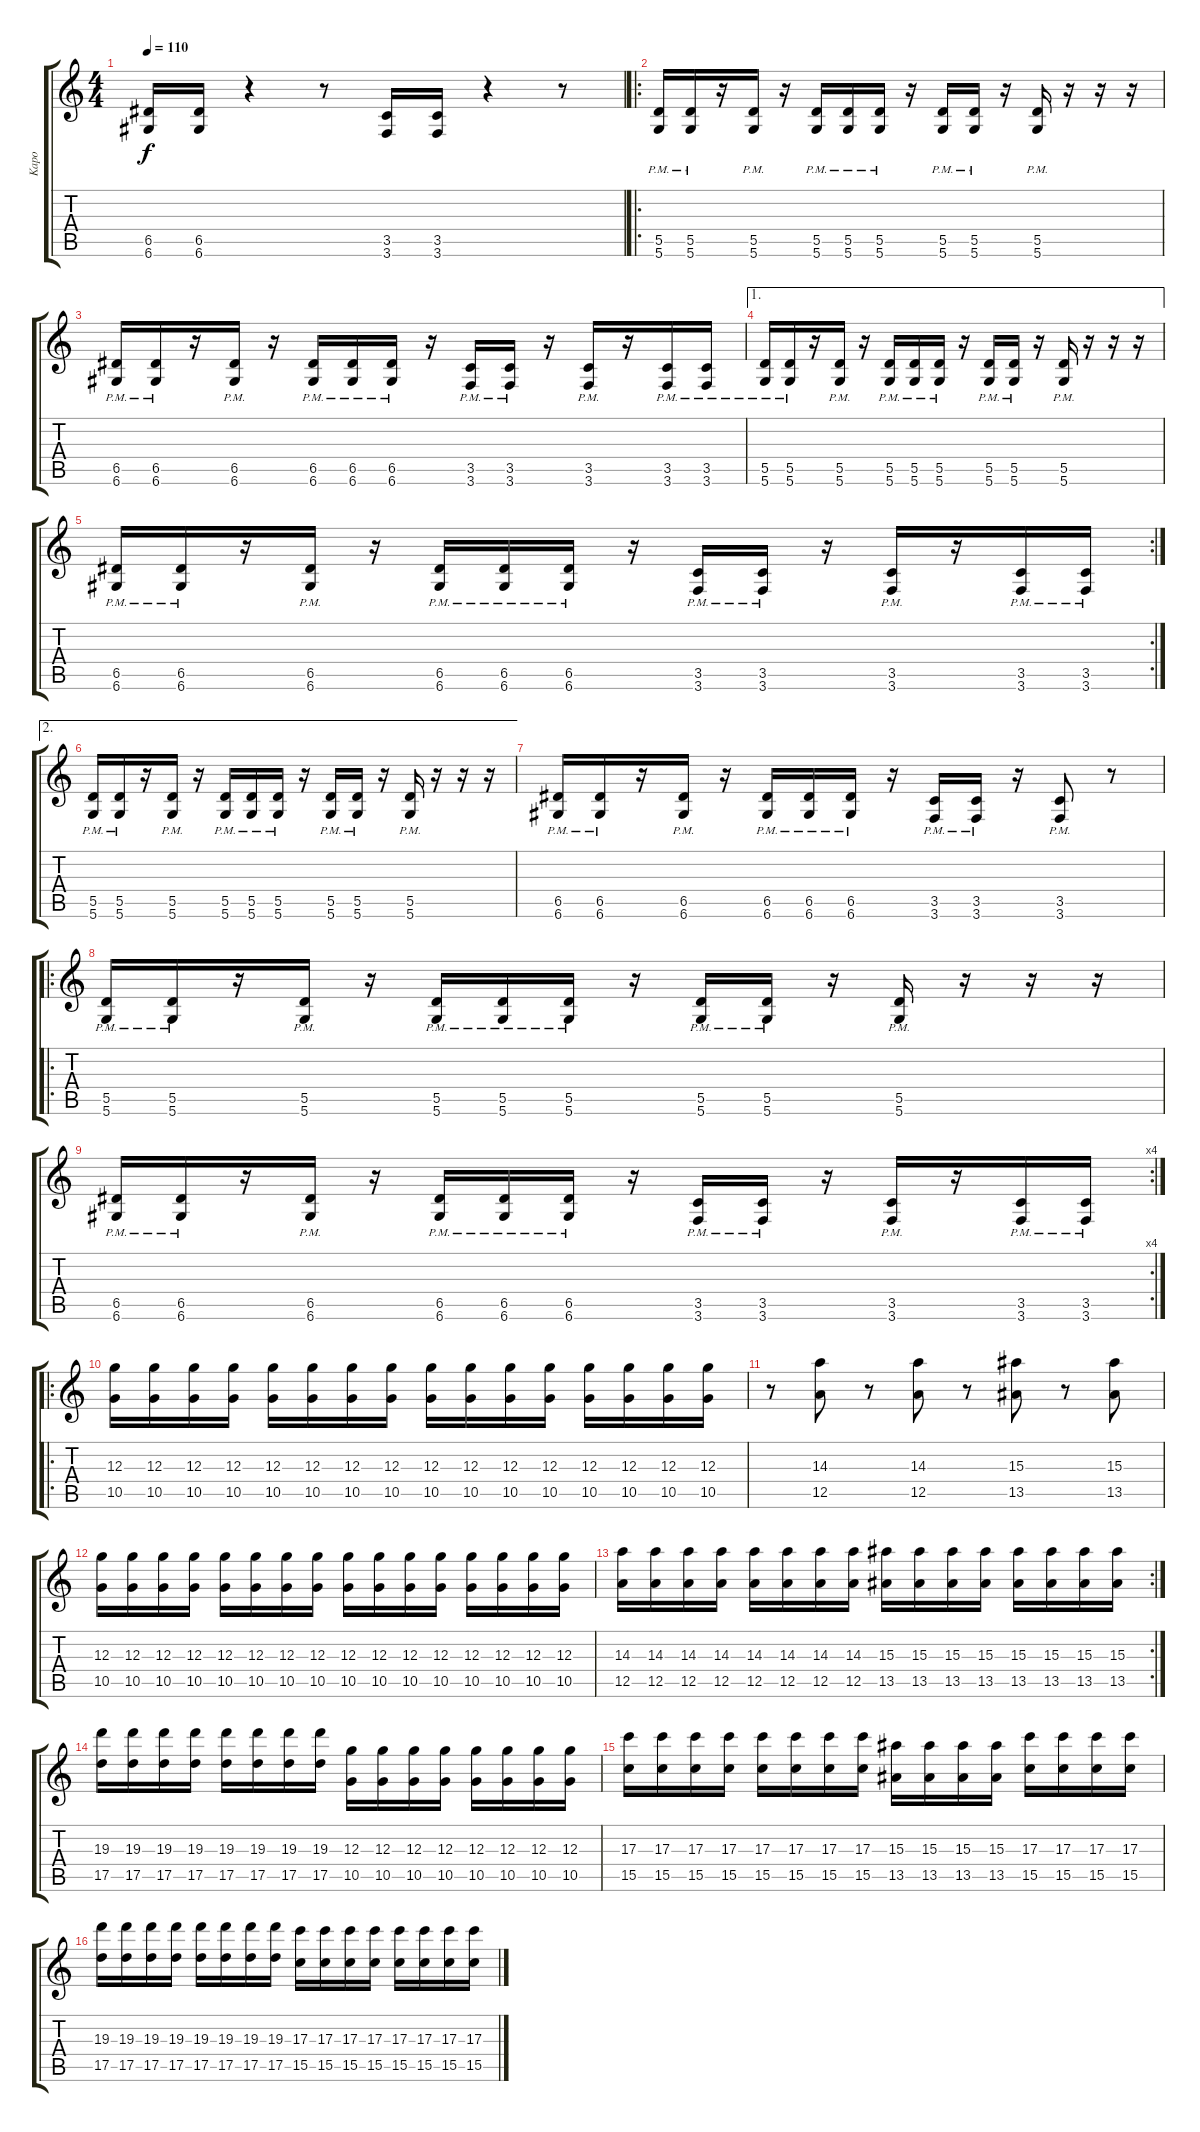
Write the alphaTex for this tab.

\track ("Kapo" "Kapo") {instrument distortionguitar}
\staff {score tabs}
\tuning (E4 B3 G3 D3 A2 D2) {hide}
\ts (4 4)
\tempo 110
\clef g2
\ks c
(6.5 6.6).16{dy f} (6.5 6.6).16 r.4 r.8 (3.5 3.6).16 (3.5 3.6).16 r.4 r.8 |
\ro
(5.5{pm} 5.6{pm}).16 (5.5{pm} 5.6{pm}).16 r.16 (5.5{pm} 5.6{pm}).16 r.16 (5.5{pm} 5.6{pm}).16 (5.5{pm} 5.6{pm}).16 (5.5{pm} 5.6{pm}).16 r.16 (5.5{pm} 5.6{pm}).16 (5.5{pm} 5.6{pm}).16 r.16 (5.5{pm} 5.6{pm}).16 r.16 r.16 r.16 |
(6.5{pm} 6.6{pm}).16 (6.5{pm} 6.6{pm}).16 r.16 (6.5{pm} 6.6{pm}).16 r.16 (6.5{pm} 6.6{pm}).16 (6.5{pm} 6.6{pm}).16 (6.5{pm} 6.6{pm}).16 r.16 (3.5{pm} 3.6{pm}).16 (3.5{pm} 3.6{pm}).16 r.16 (3.5{pm} 3.6{pm}).16 r.16 (3.5{pm} 3.6{pm}).16 (3.5{pm} 3.6{pm}).16 |
\ae 1
(5.5{pm} 5.6{pm}).16 (5.5{pm} 5.6{pm}).16 r.16 (5.5{pm} 5.6{pm}).16 r.16 (5.5{pm} 5.6{pm}).16 (5.5{pm} 5.6{pm}).16 (5.5{pm} 5.6{pm}).16 r.16 (5.5{pm} 5.6{pm}).16 (5.5{pm} 5.6{pm}).16 r.16 (5.5{pm} 5.6{pm}).16 r.16 r.16 r.16 |
\rc 2
(6.5{pm} 6.6{pm}).16 (6.5{pm} 6.6{pm}).16 r.16 (6.5{pm} 6.6{pm}).16 r.16 (6.5{pm} 6.6{pm}).16 (6.5{pm} 6.6{pm}).16 (6.5{pm} 6.6{pm}).16 r.16 (3.5{pm} 3.6{pm}).16 (3.5{pm} 3.6{pm}).16 r.16 (3.5{pm} 3.6{pm}).16 r.16 (3.5{pm} 3.6{pm}).16 (3.5{pm} 3.6{pm}).16 |
\ae 2
(5.5{pm} 5.6{pm}).16 (5.5{pm} 5.6{pm}).16 r.16 (5.5{pm} 5.6{pm}).16 r.16 (5.5{pm} 5.6{pm}).16 (5.5{pm} 5.6{pm}).16 (5.5{pm} 5.6{pm}).16 r.16 (5.5{pm} 5.6{pm}).16 (5.5{pm} 5.6{pm}).16 r.16 (5.5{pm} 5.6{pm}).16 r.16 r.16 r.16 |
(6.5{pm} 6.6{pm}).16 (6.5{pm} 6.6{pm}).16 r.16 (6.5{pm} 6.6{pm}).16 r.16 (6.5{pm} 6.6{pm}).16 (6.5{pm} 6.6{pm}).16 (6.5{pm} 6.6{pm}).16 r.16 (3.5{pm} 3.6{pm}).16 (3.5{pm} 3.6{pm}).16 r.16 (3.5{pm} 3.6{pm}).8 r.8 |
\ro
(5.5{pm} 5.6{pm}).16 (5.5{pm} 5.6{pm}).16 r.16 (5.5{pm} 5.6{pm}).16 r.16 (5.5{pm} 5.6{pm}).16 (5.5{pm} 5.6{pm}).16 (5.5{pm} 5.6{pm}).16 r.16 (5.5{pm} 5.6{pm}).16 (5.5{pm} 5.6{pm}).16 r.16 (5.5{pm} 5.6{pm}).16 r.16 r.16 r.16 |
\rc 4
(6.5{pm} 6.6{pm}).16 (6.5{pm} 6.6{pm}).16 r.16 (6.5{pm} 6.6{pm}).16 r.16 (6.5{pm} 6.6{pm}).16 (6.5{pm} 6.6{pm}).16 (6.5{pm} 6.6{pm}).16 r.16 (3.5{pm} 3.6{pm}).16 (3.5{pm} 3.6{pm}).16 r.16 (3.5{pm} 3.6{pm}).16 r.16 (3.5{pm} 3.6{pm}).16 (3.5{pm} 3.6{pm}).16 |
\ro
(12.3 10.5).16 (12.3 10.5).16 (12.3 10.5).16 (12.3 10.5).16 (12.3 10.5).16 (12.3 10.5).16 (12.3 10.5).16 (12.3 10.5).16 (12.3 10.5).16 (12.3 10.5).16 (12.3 10.5).16 (12.3 10.5).16 (12.3 10.5).16 (12.3 10.5).16 (12.3 10.5).16 (12.3 10.5).16 |
r.8 (14.3 12.5).8 r.8 (14.3 12.5).8 r.8 (15.3 13.5).8 r.8 (15.3 13.5).8 |
(12.3 10.5).16 (12.3 10.5).16 (12.3 10.5).16 (12.3 10.5).16 (12.3 10.5).16 (12.3 10.5).16 (12.3 10.5).16 (12.3 10.5).16 (12.3 10.5).16 (12.3 10.5).16 (12.3 10.5).16 (12.3 10.5).16 (12.3 10.5).16 (12.3 10.5).16 (12.3 10.5).16 (12.3 10.5).16 |
\rc 2
(14.3 12.5).16 (14.3 12.5).16 (14.3 12.5).16 (14.3 12.5).16 (14.3 12.5).16 (14.3 12.5).16 (14.3 12.5).16 (14.3 12.5).16 (15.3 13.5).16 (15.3 13.5).16 (15.3 13.5).16 (15.3 13.5).16 (15.3 13.5).16 (15.3 13.5).16 (15.3 13.5).16 (15.3 13.5).16 |
(19.3 17.5).16 (19.3 17.5).16 (19.3 17.5).16 (19.3 17.5).16 (19.3 17.5).16 (19.3 17.5).16 (19.3 17.5).16 (19.3 17.5).16 (12.3 10.5).16 (12.3 10.5).16 (12.3 10.5).16 (12.3 10.5).16 (12.3 10.5).16 (12.3 10.5).16 (12.3 10.5).16 (12.3 10.5).16 |
(17.3 15.5).16 (17.3 15.5).16 (17.3 15.5).16 (17.3 15.5).16 (17.3 15.5).16 (17.3 15.5).16 (17.3 15.5).16 (17.3 15.5).16 (15.3 13.5).16 (15.3 13.5).16 (15.3 13.5).16 (15.3 13.5).16 (17.3 15.5).16 (17.3 15.5).16 (17.3 15.5).16 (17.3 15.5).16 |
(19.3 17.5).16 (19.3 17.5).16 (19.3 17.5).16 (19.3 17.5).16 (19.3 17.5).16 (19.3 17.5).16 (19.3 17.5).16 (19.3 17.5).16 (17.3 15.5).16 (17.3 15.5).16 (17.3 15.5).16 (17.3 15.5).16 (17.3 15.5).16 (17.3 15.5).16 (17.3 15.5).16 (17.3 15.5).16
